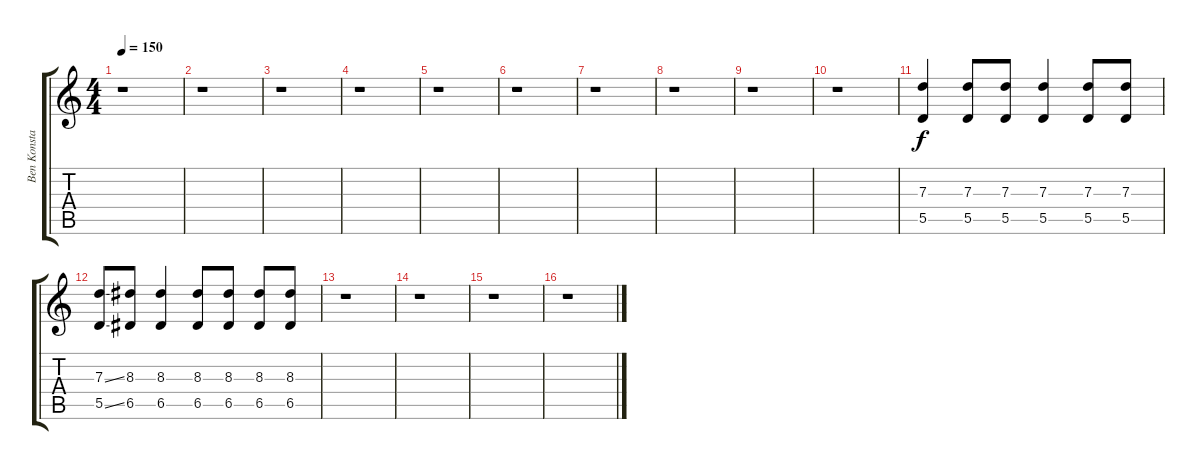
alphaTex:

\track ("Ben Konstantinovic (Solo Guitar)" "Ben Konsta") {instrument distortionguitar}
\staff {score tabs}
\tuning (E4 B3 G3 D3 A2 D2) {hide}
\ts (4 4)
\tempo 150
\clef g2
\ks c
r.1{dy f} |
r.1 |
r.1 |
r.1 |
r.1 |
r.1 |
r.1 |
r.1 |
r.1 |
r.1 |
(7.3 5.5).4 (7.3 5.5).8 (7.3 5.5).8 (7.3 5.5).4 (7.3 5.5).8 (7.3 5.5).8 |
(7.3{ss} 5.5{ss}).8 (8.3 6.5).8 (8.3 6.5).4 (8.3 6.5).8 (8.3 6.5).8 (8.3 6.5).8 (8.3 6.5).8 |
r.1 |
r.1 |
r.1 |
r.1
